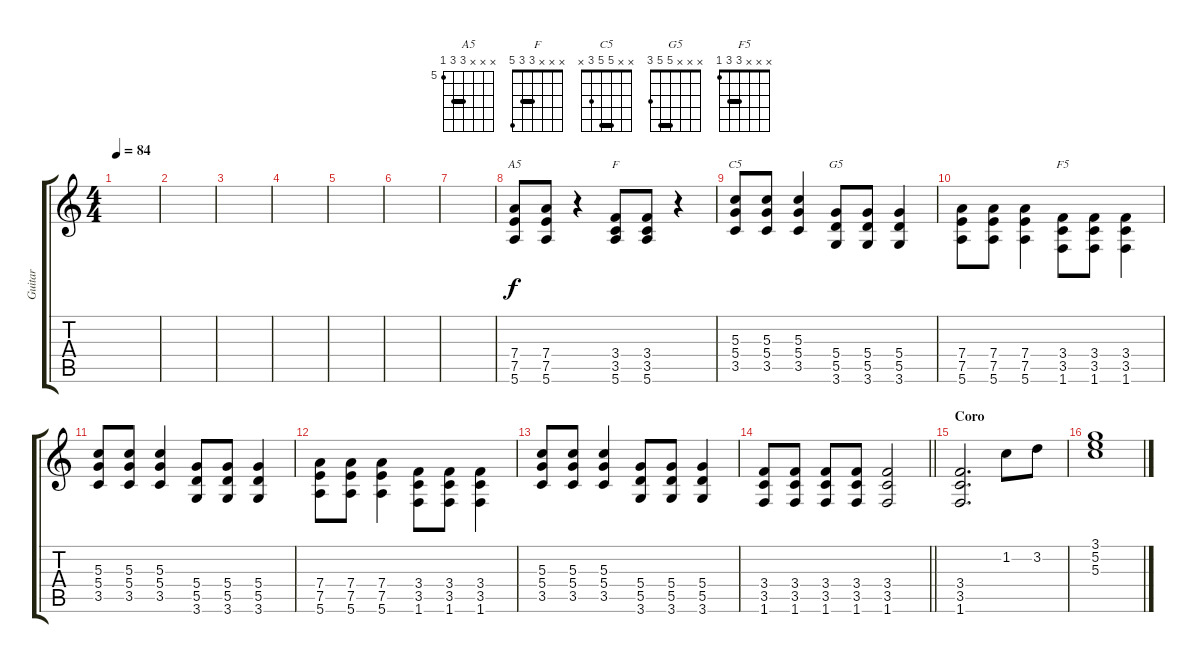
\track ("Guitar" "Guitar") {instrument acousticguitarsteel}
\staff {score tabs}
\tuning (E4 B3 G3 D3 A2 E2) {hide}
\chord ("A5" x x x 7 7 5) {firstfret 5 barre 7}
\chord ("F" x x x 3 3 5) {barre 3}
\chord ("C5" x x 5 5 3 x) {barre 5}
\chord ("G5" x x x 5 5 3) {barre 5}
\chord ("F5" x x x 3 3 1) {barre 3}
\ts (4 4)
\tempo 84
\clef g2
\ks c
|
|
|
|
|
|
|
(7.4 7.5 5.6).8{ch "A5"} (7.4 7.5 5.6).8 r.4 (3.4 3.5 5.6).8{ch "F" beam merge} (3.4 3.5 5.6).8 r.4 |
(5.3 5.4 3.5).8{ch "C5"} (5.3 5.4 3.5).8 (5.3 5.4 3.5).4 (5.4 5.5 3.6).8{ch "G5"} (5.4 5.5 3.6).8 (5.4 5.5 3.6).4 |
(7.4 7.5 5.6).8{beam Down} (7.4 7.5 5.6).8{beam Down} (7.4 7.5 5.6).4{beam Down} (3.4 3.5 1.6).8{ch "F5" beam Down} (3.4 3.5 1.6).8{beam Down} (3.4 3.5 1.6).4{beam Down} |
(5.3 5.4 3.5).8 (5.3 5.4 3.5).8 (5.3 5.4 3.5).4 (5.4 5.5 3.6).8 (5.4 5.5 3.6).8 (5.4 5.5 3.6).4 |
(7.4 7.5 5.6).8{beam Down} (7.4 7.5 5.6).8{beam Down} (7.4 7.5 5.6).4{beam Down} (3.4 3.5 1.6).8{beam Down} (3.4 3.5 1.6).8{beam Down} (3.4 3.5 1.6).4{beam Down} |
(5.3 5.4 3.5).8 (5.3 5.4 3.5).8 (5.3 5.4 3.5).4 (5.4 5.5 3.6).8 (5.4 5.5 3.6).8 (5.4 5.5 3.6).4 |
\barLineRight lightlight
(3.4 3.5 1.6).8 (3.4 3.5 1.6).8 (3.4 3.5 1.6).8 (3.4 3.5 1.6).8 (3.4 3.5 1.6).2 |
\section ("" "Coro")
(3.4 3.5 1.6).2{d} 1.2.8 3.2.8 |
(3.1 5.2 5.3).1
